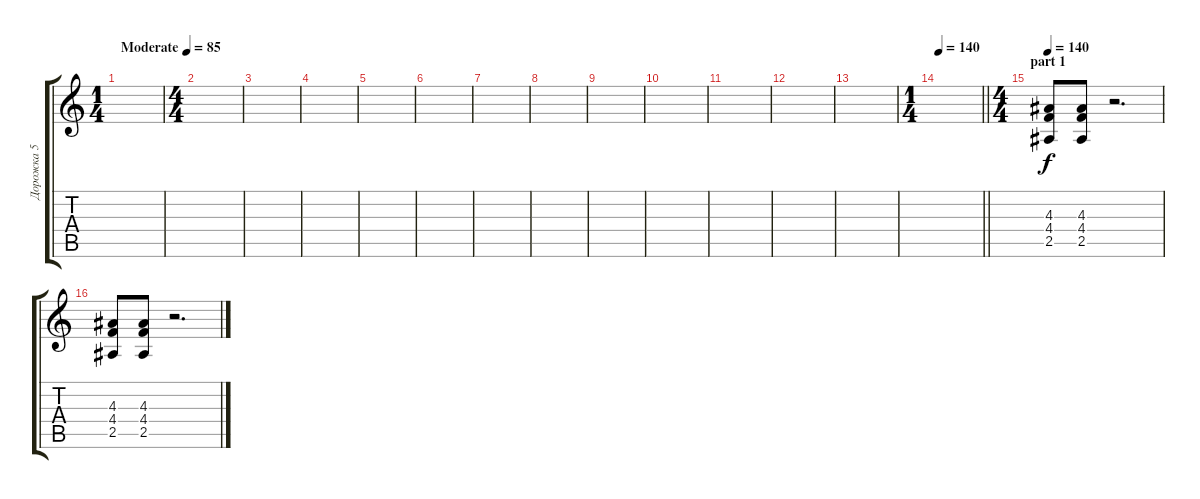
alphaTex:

\track ("Дорожка 5" "Дорожка 5") {instrument distortionguitar}
\staff {score tabs}
\tuning (Eb4 Bb3 Gb3 Db3 Ab2 Eb2) {hide}
\ts (1 4)
\tempo (85 "Moderate")
\clef g2
\ks c
|
\ts (4 4)
|
|
|
|
|
|
|
|
|
|
|
|
\ts (1 4)
\tempo 140
\barLineRight lightlight
|
\ts (4 4)
\section ("" "part 1")
\tempo 140
(4.3 4.4 2.5).8 (4.3 4.4 2.5).8 r.2{d} |
(4.3 4.4 2.5).8 (4.3 4.4 2.5).8 r.2{d}
